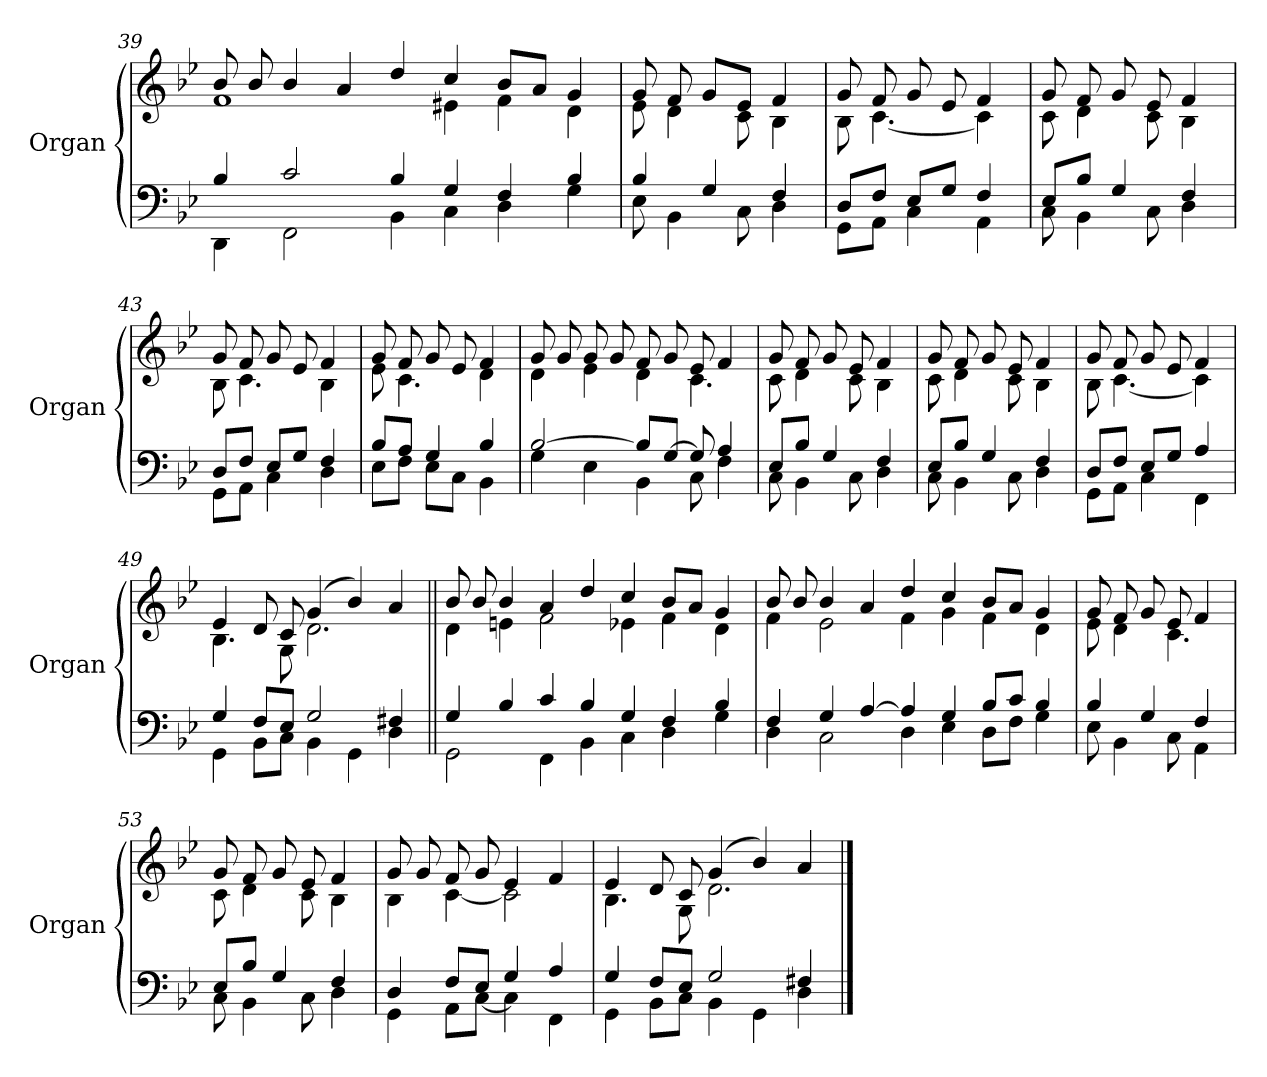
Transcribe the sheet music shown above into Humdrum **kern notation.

**kern	**kern
*part1	*part1
*staff2	*staff1
*I"Organ	*
*I'Organ	*
*clefF4	*clefG2
*k[b-e-]	*k[b-e-]
=39	=39
*^	*^
4B-/	4DD\	8b-/	1f
.	.	8b-/	.
2c/	2FF\	4b-/	.
.	.	4a/	.
4B-/	4BB-\	4dd/	.
4G/	4C\	4cc/	4e#X\
4F/	4D\	8b-/L	4f\
.	.	8a/J	.
4B-/	4G\	4g/	4d\
=40	=40	=40	=40
4B-/	8E-\	8g/	8e-\
.	4BB-\	8f/	4d\
4G/	.	8g/L	.
.	8C\	8e-/J	8c\
4F/	4D\	4f/	4B-\
=41	=41	=41	=41
8D/L	8GG\L	8g/	8B-\
8F/J	8AA\J	8f/	[<4.c\
8E-/L	4C\	8g/	.
8G/J	.	8e-/	.
4F/	4AA\	4f/	4c\]
=42	=42	=42	=42
8E-/L	8C\	8g/	8c\
8B-/J	4BB-\	8f/	4d\
4G/	.	8g/	.
.	8C\	8e-/	8c\
4F/	4D\	4f/	4B-\
=43	=43	=43	=43
8D/L	8GG\L	8g/	8B-\
8F/J	8AA\J	8f/	4.c\
8E-/L	4C\	8g/	.
8G/J	.	8e-/	.
4F/	4D\	4f/	4B-\
=44	=44	=44	=44
8B-/L	8E-\L	8g/	8e-\
8A/J	8F\J	8f/	4.c\
4G/	8E-\L	8g/	.
.	8C\J	8e-/	.
4B-/	4BB-\	4f/	4d\
=45	=45	=45	=45
[>2B-/	4G\	8g/	4d\
.	.	8g/	.
.	4E-\	8g/	4e-\
.	.	8g/	.
8B-/L]	4BB-\	8f/	4d\
[>8G/J	.	8g/	.
8G/]	8C\	8e-/	4.c\
4A/	4F\	4f/	.
=46	=46	=46	=46
8E-/L	8C\	8g/	8c\
8B-/J	4BB-\	8f/	4d\
4G/	.	8g/	.
.	8C\	8e-/	8c\
4F/	4D\	4f/	4B-\
=47	=47	=47	=47
8E-/L	8C\	8g/	8c\
8B-/J	4BB-\	8f/	4d\
4G/	.	8g/	.
.	8C\	8e-/	8c\
4F/	4D\	4f/	4B-\
=48	=48	=48	=48
8D/L	8GG\L	8g/	8B-\
8F/J	8AA\J	8f/	[<4.c\
8E-/L	4C\	8g/	.
8G/J	.	8e-/	.
4A/	4FF\	4f/	4c\]
=49	=49	=49	=49
4G/	4GG\	4e-/	4.B-\
8F/L	8BB-\L	8d/	.
8E-/J	8C\J	8c/	8G\
2G/	4BB-\	(>4g/	2.d\
.	4GG\	4b-/)	.
4F#X/	4D\	4a/	.
=50||	=50||	=50||	=50||
4G/	2GG\	8b-/	4d\
.	.	8b-/	.
4B-/	.	4b-/	4en\
4c/	4FF\	4a/	2f\
4B-/	4BB-\	4dd/	.
4G/	4C\	4cc/	4e-X\
4F/	4D\	8b-/L	4f\
.	.	8a/J	.
4B-/	4G\	4g/	4d\
=51	=51	=51	=51
4F/	4D\	8b-/	4f\
.	.	8b-/	.
4G/	2C\	4b-/	2e-\
[>4A/	.	4a/	.
4A/]	4D\	4dd/	4f\
4G/	4E-\	4cc/	4g\
8B-/L	8D\L	8b-/L	4f\
8c/J	8F\J	8a/J	.
4B-/	4G\	4g/	4d\
=52	=52	=52	=52
4B-/	8E-\	8g/	8e-\
.	4BB-\	8f/	4d\
4G/	.	8g/	.
.	8C\	8e-/	4.c\
4F/	4AA\	4f/	.
=53	=53	=53	=53
8E-/L	8C\	8g/	8c\
8B-/J	4BB-\	8f/	4d\
4G/	.	8g/	.
.	8C\	8e-/	8c\
4F/	4D\	4f/	4B-\
=54	=54	=54	=54
4D/	4GG\	8g/	4B-\
.	.	8g/	.
8F/L	8AA\L	8f/	[<4c\
8E-/J	[<8C\J	8g/	.
4G/	4C\]	4e-/	2c\]
4A/	4FF\	4f/	.
=55	=55	=55	=55
4G/	4GG\	4e-/	4.B-\
8F/L	8BB-\L	8d/	.
8E-/J	8C\J	8c/	8G\
2G/	4BB-\	(>4g/	2.d\
.	4GG\	4b-/)	.
4F#X/	4D\	4a/	.
*v	*v	*	*
*	*v	*v
==	==
*-	*-
